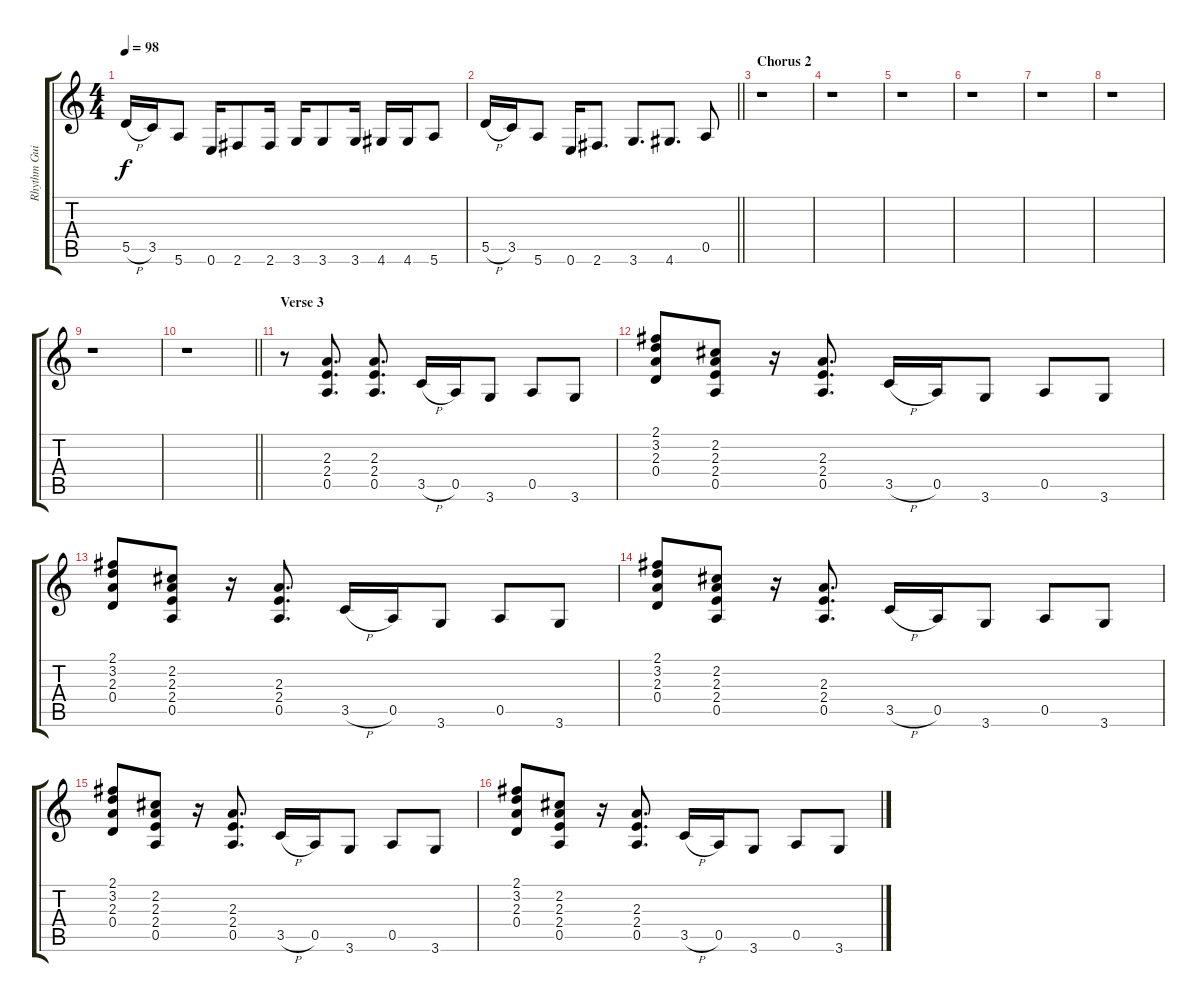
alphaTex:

\track ("Rhythm Guitar -- Brad Whitford" "Rhythm Gui") {instrument distortionguitar}
\staff {score tabs}
\tuning (E4 B3 G3 D3 A2 E2) {hide}
\ts (4 4)
\tempo 98
\clef g2
\ks c
5.5{h}.16{dy f} 3.5.16 5.6.8 0.6.16 2.6.8 2.6.16 3.6.16 3.6.8 3.6.16 4.6.16 4.6.16 5.6.8 |
\barLineRight lightlight
5.5{h}.16 3.5.16 5.6.8 0.6.16 2.6.8{d} 3.6.8{d} 4.6.8{d} 0.5.8 |
\section ("" "Chorus 2")
r.1 |
r.1 |
r.1 |
r.1 |
r.1 |
r.1 |
r.1 |
\barLineRight lightlight
r.1 |
\section ("" "Verse 3")
r.8 (2.3 2.4 0.5).8{d} (2.3 2.4 0.5).8{d} 3.5{h}.16 0.5.16 3.6.8 0.5.8 3.6.8 |
(2.1 3.2 2.3 0.4).8 (2.2 2.3 2.4 0.5).8 r.16 (2.3 2.4 0.5).8{d} 3.5{h}.16 0.5.16 3.6.8 0.5.8 3.6.8 |
(2.1 3.2 2.3 0.4).8 (2.2 2.3 2.4 0.5).8 r.16 (2.3 2.4 0.5).8{d} 3.5{h}.16 0.5.16 3.6.8 0.5.8 3.6.8 |
(2.1 3.2 2.3 0.4).8 (2.2 2.3 2.4 0.5).8 r.16 (2.3 2.4 0.5).8{d} 3.5{h}.16 0.5.16 3.6.8 0.5.8 3.6.8 |
(2.1 3.2 2.3 0.4).8 (2.2 2.3 2.4 0.5).8 r.16 (2.3 2.4 0.5).8{d} 3.5{h}.16 0.5.16 3.6.8 0.5.8 3.6.8 |
(2.1 3.2 2.3 0.4).8 (2.2 2.3 2.4 0.5).8 r.16 (2.3 2.4 0.5).8{d} 3.5{h}.16 0.5.16 3.6.8 0.5.8 3.6.8
